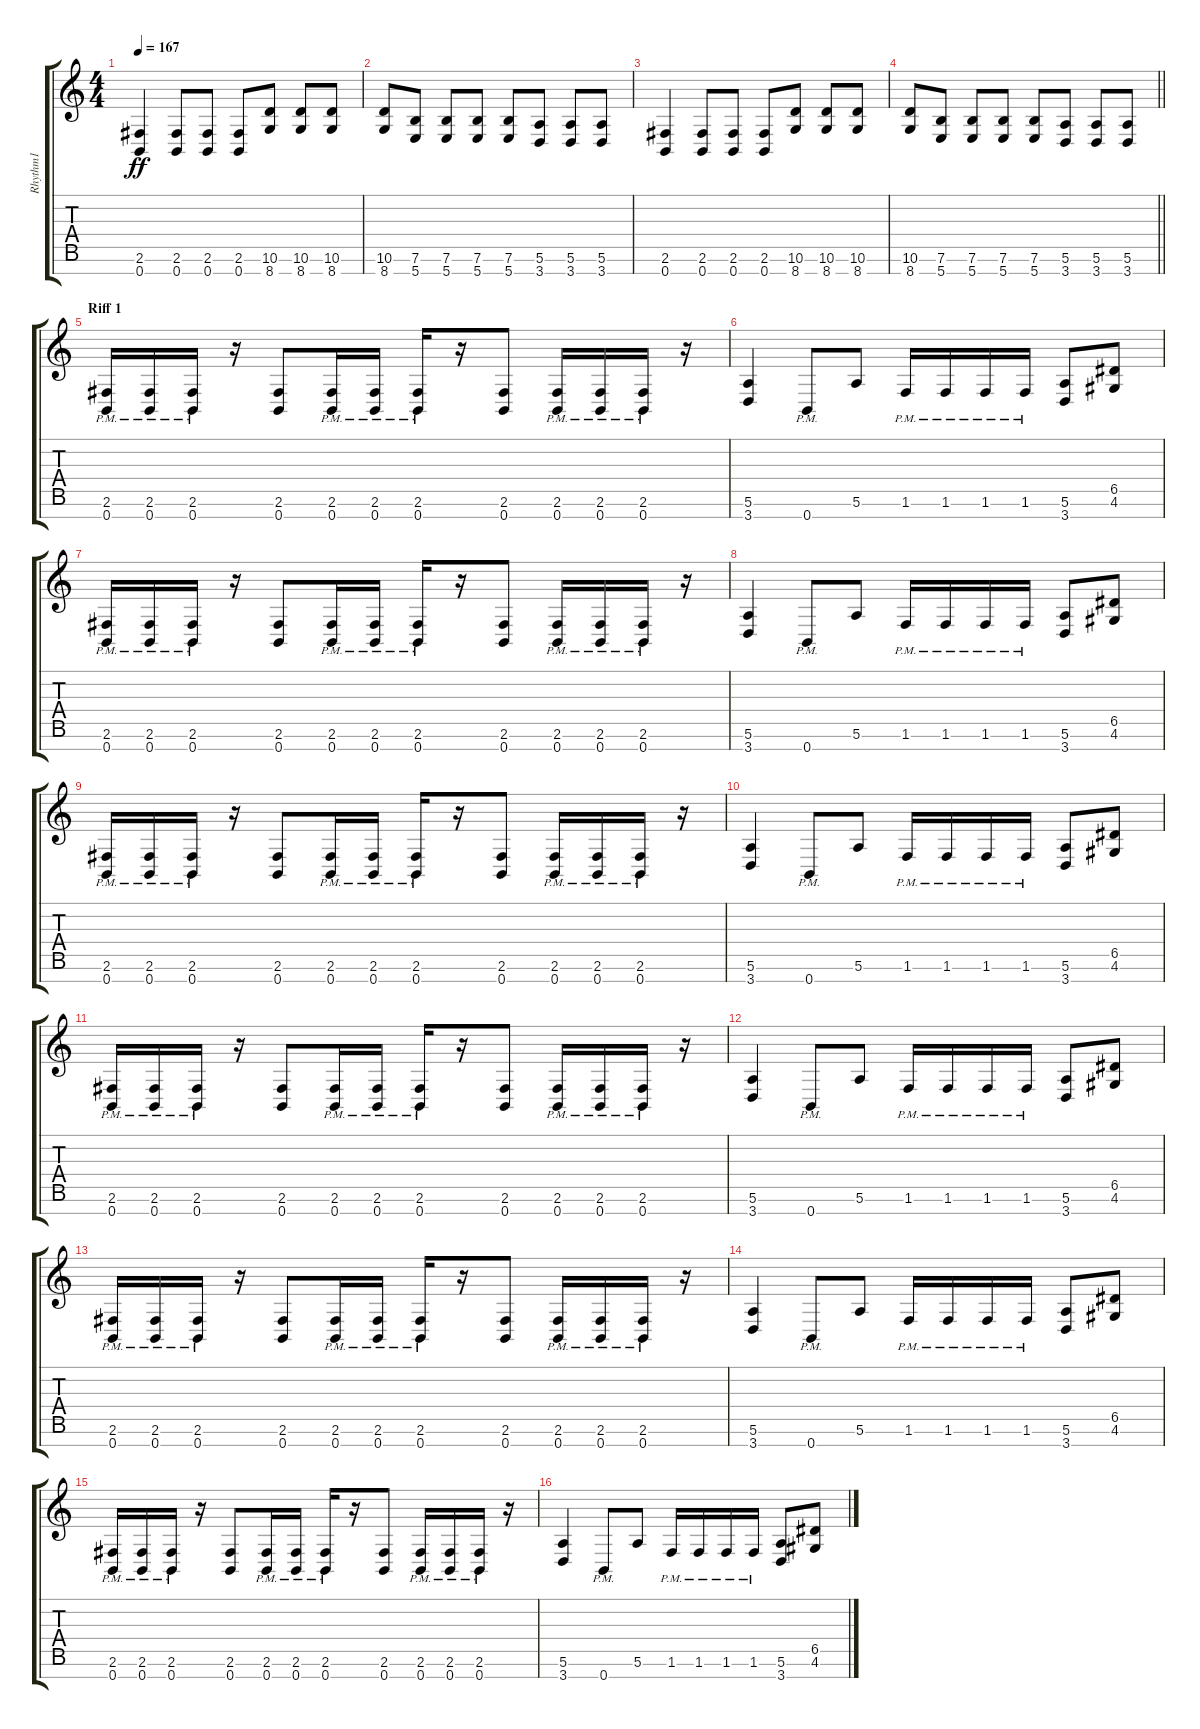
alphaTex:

\track ("Rhythm1" "Rhythm1") {instrument distortionguitar}
\staff {score tabs}
\tuning (E4 B3 G3 D3 A2 E2 B1) {hide}
\ts (4 4)
\tempo 167
\clef g2
\ks c
(2.6 0.7).4{dy ff} (2.6 0.7).8 (2.6 0.7).8 (2.6 0.7).8 (10.6 8.7).8 (10.6 8.7).8 (10.6 8.7).8 |
(10.6 8.7).8 (7.6 5.7).8 (7.6 5.7).8 (7.6 5.7).8 (7.6 5.7).8 (5.6 3.7).8 (5.6 3.7).8 (5.6 3.7).8 |
(2.6 0.7).4 (2.6 0.7).8 (2.6 0.7).8 (2.6 0.7).8 (10.6 8.7).8 (10.6 8.7).8 (10.6 8.7).8 |
\barLineRight lightlight
(10.6 8.7).8 (7.6 5.7).8 (7.6 5.7).8 (7.6 5.7).8 (7.6 5.7).8 (5.6 3.7).8 (5.6 3.7).8 (5.6 3.7).8 |
\section ("" "Riff 1")
(2.6{pm} 0.7{pm}).16 (2.6{pm} 0.7{pm}).16 (2.6{pm} 0.7{pm}).16 r.16 (2.6 0.7).8 (2.6{pm} 0.7{pm}).16 (2.6{pm} 0.7{pm}).16 (2.6{pm} 0.7{pm}).16 r.16 (2.6 0.7).8 (2.6{pm} 0.7{pm}).16 (2.6{pm} 0.7{pm}).16 (2.6{pm} 0.7{pm}).16 r.16 |
(5.6 3.7).4 0.7{pm}.8 5.6.8 1.6{pm}.16 1.6{pm}.16 1.6{pm}.16 1.6{pm}.16 (5.6 3.7).8 (6.5 4.6).8 |
(2.6{pm} 0.7{pm}).16 (2.6{pm} 0.7{pm}).16 (2.6{pm} 0.7{pm}).16 r.16 (2.6 0.7).8 (2.6{pm} 0.7{pm}).16 (2.6{pm} 0.7{pm}).16 (2.6{pm} 0.7{pm}).16 r.16 (2.6 0.7).8 (2.6{pm} 0.7{pm}).16 (2.6{pm} 0.7{pm}).16 (2.6{pm} 0.7{pm}).16 r.16 |
(5.6 3.7).4 0.7{pm}.8 5.6.8 1.6{pm}.16 1.6{pm}.16 1.6{pm}.16 1.6{pm}.16 (5.6 3.7).8 (6.5 4.6).8 |
(2.6{pm} 0.7{pm}).16 (2.6{pm} 0.7{pm}).16 (2.6{pm} 0.7{pm}).16 r.16 (2.6 0.7).8 (2.6{pm} 0.7{pm}).16 (2.6{pm} 0.7{pm}).16 (2.6{pm} 0.7{pm}).16 r.16 (2.6 0.7).8 (2.6{pm} 0.7{pm}).16 (2.6{pm} 0.7{pm}).16 (2.6{pm} 0.7{pm}).16 r.16 |
(5.6 3.7).4 0.7{pm}.8 5.6.8 1.6{pm}.16 1.6{pm}.16 1.6{pm}.16 1.6{pm}.16 (5.6 3.7).8 (6.5 4.6).8 |
(2.6{pm} 0.7{pm}).16 (2.6{pm} 0.7{pm}).16 (2.6{pm} 0.7{pm}).16 r.16 (2.6 0.7).8 (2.6{pm} 0.7{pm}).16 (2.6{pm} 0.7{pm}).16 (2.6{pm} 0.7{pm}).16 r.16 (2.6 0.7).8 (2.6{pm} 0.7{pm}).16 (2.6{pm} 0.7{pm}).16 (2.6{pm} 0.7{pm}).16 r.16 |
(5.6 3.7).4 0.7{pm}.8 5.6.8 1.6{pm}.16 1.6{pm}.16 1.6{pm}.16 1.6{pm}.16 (5.6 3.7).8 (6.5 4.6).8 |
(2.6{pm} 0.7{pm}).16 (2.6{pm} 0.7{pm}).16 (2.6{pm} 0.7{pm}).16 r.16 (2.6 0.7).8 (2.6{pm} 0.7{pm}).16 (2.6{pm} 0.7{pm}).16 (2.6{pm} 0.7{pm}).16 r.16 (2.6 0.7).8 (2.6{pm} 0.7{pm}).16 (2.6{pm} 0.7{pm}).16 (2.6{pm} 0.7{pm}).16 r.16 |
(5.6 3.7).4 0.7{pm}.8 5.6.8 1.6{pm}.16 1.6{pm}.16 1.6{pm}.16 1.6{pm}.16 (5.6 3.7).8 (6.5 4.6).8 |
(2.6{pm} 0.7{pm}).16 (2.6{pm} 0.7{pm}).16 (2.6{pm} 0.7{pm}).16 r.16 (2.6 0.7).8 (2.6{pm} 0.7{pm}).16 (2.6{pm} 0.7{pm}).16 (2.6{pm} 0.7{pm}).16 r.16 (2.6 0.7).8 (2.6{pm} 0.7{pm}).16 (2.6{pm} 0.7{pm}).16 (2.6{pm} 0.7{pm}).16 r.16 |
(5.6 3.7).4 0.7{pm}.8 5.6.8 1.6{pm}.16 1.6{pm}.16 1.6{pm}.16 1.6{pm}.16 (5.6 3.7).8 (6.5 4.6).8
